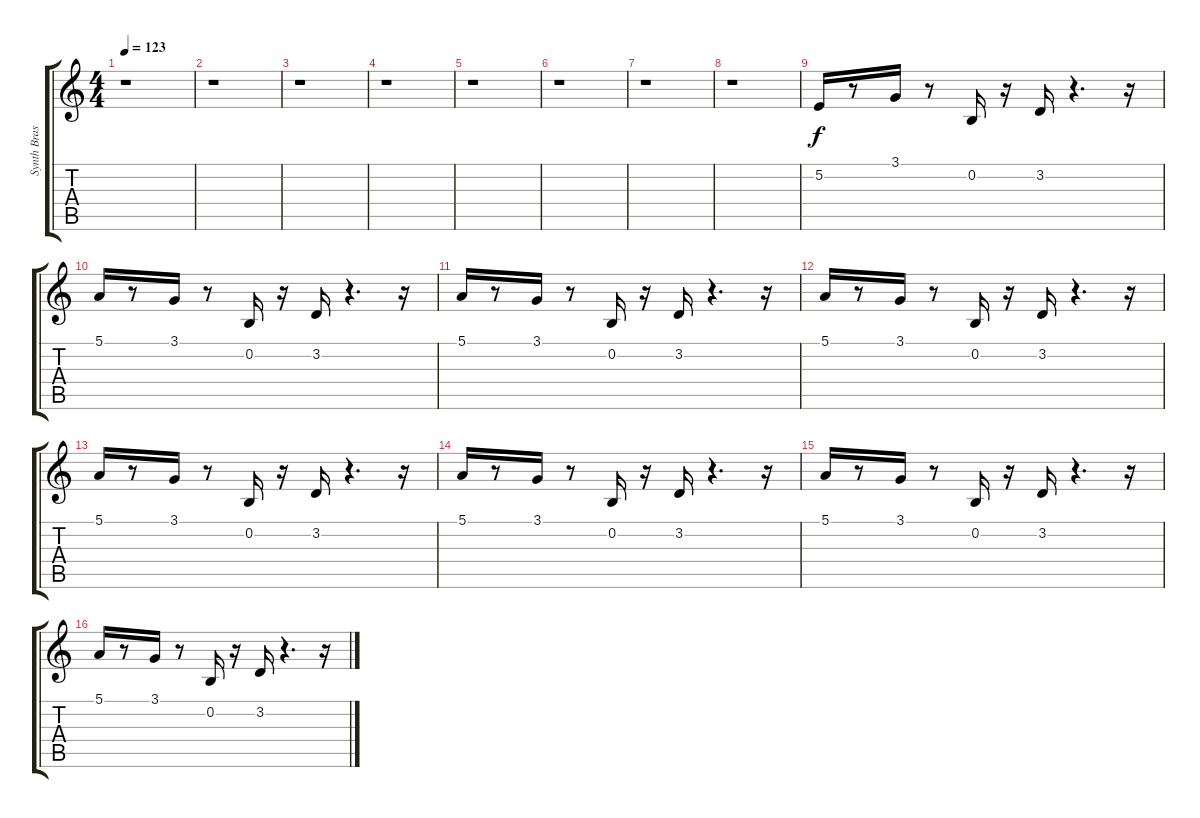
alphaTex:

\track ("Synth Brass 2" "Synth Bras") {instrument synthbrass2}
\staff {score tabs}
\tuning (E4 B3 G3 D3 A2 E2) {hide}
\ts (4 4)
\tempo 123
\clef g2
\ks c
r.1{dy f} |
r.1 |
r.1 |
r.1 |
r.1 |
r.1 |
r.1 |
r.1 |
5.2.16{volume 13 balance 8} r.8 3.1.16 r.8 0.2.16 r.16 3.2.16 r.4{d} r.16 |
5.1.16{volume 13 balance 8} r.8 3.1.16 r.8 0.2.16 r.16 3.2.16 r.4{d} r.16 |
5.1.16 r.8 3.1.16 r.8 0.2.16 r.16 3.2.16 r.4{d} r.16 |
5.1.16 r.8 3.1.16 r.8 0.2.16 r.16 3.2.16 r.4{d} r.16 |
5.1.16 r.8 3.1.16 r.8 0.2.16 r.16 3.2.16 r.4{d} r.16 |
5.1.16 r.8 3.1.16 r.8 0.2.16 r.16 3.2.16 r.4{d} r.16 |
5.1.16 r.8 3.1.16 r.8 0.2.16 r.16 3.2.16 r.4{d} r.16 |
5.1.16 r.8 3.1.16 r.8 0.2.16 r.16 3.2.16 r.4{d} r.16
